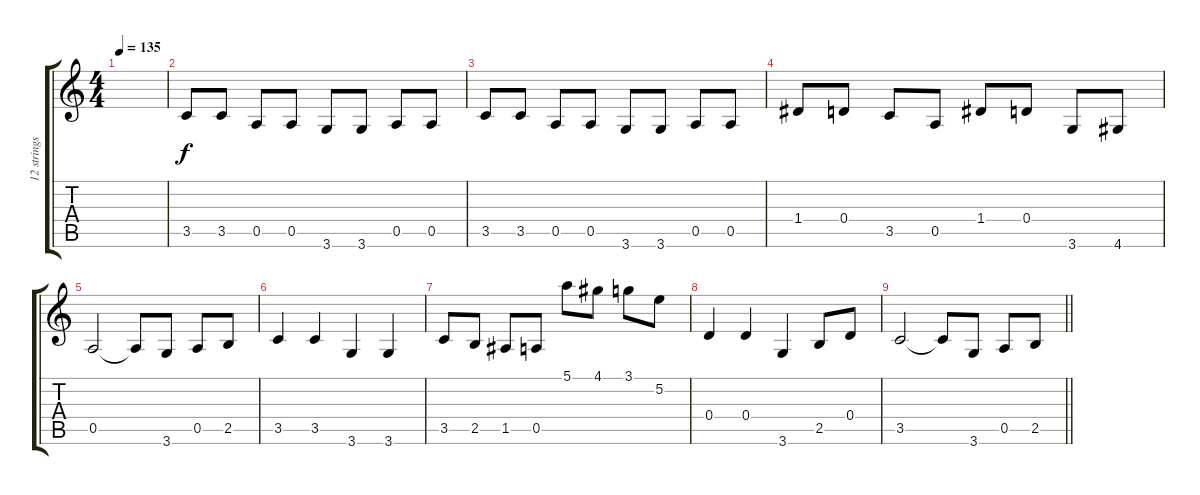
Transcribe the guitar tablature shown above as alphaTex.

\track ("12 strings guitar" "12 strings") {instrument acousticguitarsteel}
\staff {score tabs}
\tuning (E4 B3 G3 D3 A2 E2) {hide}
\ts (4 4)
\tempo 135
\clef g2
\ks c
|
3.5.8 3.5.8 0.5.8 0.5.8 3.6.8 3.6.8 0.5.8 0.5.8 |
3.5.8 3.5.8 0.5.8 0.5.8 3.6.8 3.6.8 0.5.8 0.5.8 |
1.4.8 0.4.8 3.5.8 0.5.8 1.4.8 0.4.8 3.6.8 4.6.8 |
0.5.2 0.5{t}.8 3.6.8 0.5.8 2.5.8 |
3.5.4 3.5.4 3.6.4 3.6.4 |
3.5.8 2.5.8 1.5.8 0.5.8 5.1.8 4.1.8 3.1.8 5.2.8 |
0.4.4 0.4.4 3.6.4 2.5.8 0.4.8 |
\barLineRight lightlight
3.5.2 3.5{t}.8 3.6.8 0.5.8 2.5.8
